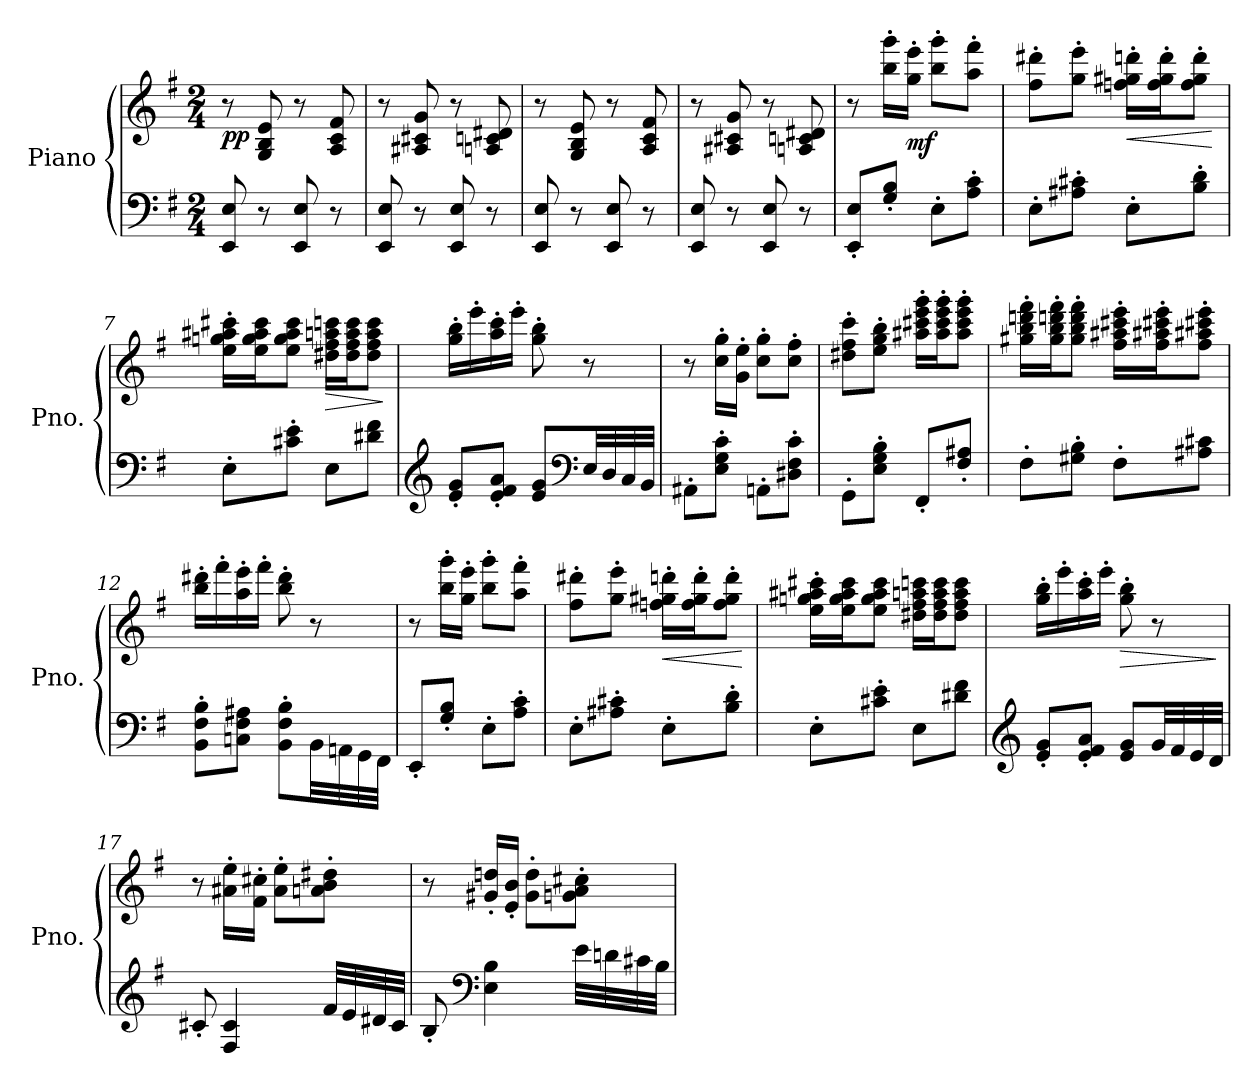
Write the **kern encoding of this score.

**kern	**kern	**dynam
*part1	*part1	*part1
*staff2	*staff1	*staff1/2
*I"Piano	*	*
*I'Pno.	*	*
*clefF4	*clefG2	*
*k[f#]	*k[f#]	*
*M2/4	*M2/4	*
*MM70	*MM70	*
=1	=1	=1
!	!	!LO:DY:b
8EE/ 8E/	8r	pp
8r	8G/ 8B/ 8e/	.
8EE/ 8E/	8r	.
8r	8A/ 8c/ 8f#/	.
=2	=2	=2
8EE/ 8E/	8r	.
8r	8A#X/ 8c#X/ 8g/	.
8EE/ 8E/	8r	.
8r	8An/ 8cn/ 8d#X/	.
=3	=3	=3
8EE/ 8E/	8r	.
8r	8G/ 8B/ 8e/	.
8EE/ 8E/	8r	.
8r	8A/ 8c/ 8f#/	.
=4	=4	=4
8EE/ 8E/	8r	.
8r	8A#X/ 8c#X/ 8g/	.
8EE/ 8E/	8r	.
8r	8An/ 8cn/ 8d#X/	.
=5	=5	=5
8EE/' 8E/'L	8r	.
8G/' 8B/'J	16bb\' 16ggg\'LL	.
!	!	!LO:DY:b
.	16gg\' 16eee\'JJ	mf
8E'\L	8bb\' 8ggg\'L	.
8A\' 8c\'J	8aa\' 8fff#\'J	.
=6	=6	=6
8E'\L	8ff#\' 8ddd#X\'L	.
8A#X\' 8c#X\'J	8gg\' 8eee\'J	.
!	!	!LO:HP:b
8E'\L	16ffn\' 16gg#X\' 16dddn\'LL	<
.	16ff\' 16gg#\' 16ddd\'J	.
8B\' 8d\'J	8ff\' 8gg#\' 8ddd\'J	.
.	.	[
!!LO:LB:g=z
=7	=7	=7
8E'\L	16ee\' 16ggn\' 16aa#X\' 16ccc#X\'LL	.
.	16ee\ 16gg\ 16aa#\ 16ccc#\J	.
8c#X\' 8e\'J	8ee\ 8gg\ 8aa#\ 8ccc#\J	.
!	!	!LO:HP:b
8E\L	16dd#X\ 16ff#\ 16aan\ 16cccn\LL	>
.	16dd#\ 16ff#\ 16aa\ 16ccc\J	.
8d#X\ 8f#\J	8dd#\ 8ff#\ 8aa\ 8ccc\J	.
.	.	]
=8	=8	=8
*clefG2	*	*
8e/' 8g/'L	16gg\' 16bb\'LL	.
.	16eee'\	.
8e/' 8f#/' 8a/'J	16aa\' 16ccc\'	.
.	16eee'\JJ	.
8e/ 8g/L	8gg\' 8bb\'	.
*clefF4	*	*
32E/LL	8r	.
32D/	.	.
32C/	.	.
32BB/JJJ	.	.
=9	=9	=9
8AA#X'\L	8r	.
8E\' 8G\' 8c\'J	16cc\' 16gg\'LL	.
.	16g\' 16ee\'JJ	.
8AAn'\L	8cc\' 8gg\'L	.
8D#X\' 8F#\' 8c\'J	8cc\' 8ff#\'J	.
=10	=10	=10
8GG'\L	8dd#X\' 8ff#\' 8ccc\'L	.
8E\' 8G\' 8B\'J	8ee\' 8gg\' 8bb\'J	.
8FF#'/L	16aa#X\' 16ccc#X\' 16eee\' 16ggg\'LL	.
.	16aa#\' 16ccc#\' 16eee\' 16ggg\'J	.
8F#/' 8A#X/'J	8aa#\' 8ccc#\' 8eee\' 8ggg\'J	.
!!LO:LB:g=z
=11	=11	=11
8F#'\L	16gg#X\' 16bb\' 16dddn\' 16fff#\'LL	.
.	16gg#\' 16bb\' 16dddn\' 16fff#\'J	.
8G#X\' 8B\'J	8gg#\' 8bb\' 8ddd\' 8fff#\'J	.
8F#'\L	16ff#\' 16aa#X\' 16ccc#X\' 16eee\'LL	.
.	16ff#\' 16aa#X\' 16ccc#X\' 16eee\'J	.
8A#X\ 8c#X\J	8ff#\' 8aa#X\' 8ccc#X\' 8eee\'J	.
=12	=12	=12
8BB\' 8F#\' 8B\'L	16bb\' 16ddd#X\'LL	.
.	16fff#'\	.
8Cn\ 8F#\ 8A#X\J	16aa\' 16eee\'	.
.	16fff#'\JJ	.
8BB\' 8F#\' 8B\'L	8bb\' 8ddd#\'	.
32BB\LL	8r	.
32AAn\	.	.
32GG\	.	.
32FF#\JJJ	.	.
=13	=13	=13
8EE'/L	8r	.
8G/' 8B/'J	16bb\' 16ggg\'LL	.
.	16gg\' 16eee\'JJ	.
8E'\L	8bb\' 8ggg\'L	.
8A\' 8c\'J	8aa\' 8fff#\'J	.
=14	=14	=14
8E'\L	8ff#\' 8ddd#X\'L	.
8A#X\' 8c#X\'J	8gg\' 8eee\'J	.
!	!	!LO:HP:b
8E'\L	16ffn\' 16gg#X\' 16dddn\'LL	<
.	16ff\' 16gg#\' 16ddd\'J	.
8B\' 8d\'J	8ff\' 8gg#\' 8ddd\'J	.
.	.	[
!!LO:LB:g=z
=15	=15	=15
8E'\L	16ee\' 16ggn\' 16aa#X\' 16ccc#X\'LL	.
.	16ee\ 16gg\ 16aa#\ 16ccc#\J	.
8c#X\' 8e\'J	8ee\ 8gg\ 8aa#\ 8ccc#\J	.
8E\L	16dd#X\ 16ff#\ 16aan\ 16cccn\LL	.
.	16dd#\ 16ff#\ 16aa\ 16ccc\J	.
8d#X\ 8f#\J	8dd#\ 8ff#\ 8aa\ 8ccc\J	.
=16	=16	=16
*clefG2	*	*
8e/' 8g/'L	16gg\' 16bb\'LL	.
.	16eee'\	.
8e/' 8f#/' 8a/'J	16aa\' 16ccc\'	.
.	16eee'\JJ	.
!	!	!LO:HP:b
8e/ 8g/L	8gg\' 8bb\'	>
32g/LL	8r	.
32f#/	.	.
32e/	.	.
32d/JJJ	.	.
.	.	]
=17	=17	=17
8c#X'/	8r	.
4F#/ 4c#/	16a#X\' 16ee\'LL	.
.	16f#\' 16cc#X\'JJ	.
.	8a#\' 8ee\'L	.
32f#/LLL	8an\' 8b\' 8dd#X\'J	.
32e/	.	.
32d#X/	.	.
32c#/JJJ	.	.
=18	=18	=18
8B'/	8r	.
*clefF4	*	*
4E\ 4B\	16g#X/' 16ddn/'LL	.
.	16e/' 16b/'JJ	.
.	8g#\' 8dd\'L	.
32e\LLL	8gn\' 8a\' 8cc#X\'J	.
32dn\	.	.
32c#X\	.	.
32B\JJJ	.	.
=	=	=
*-	*-	*-
